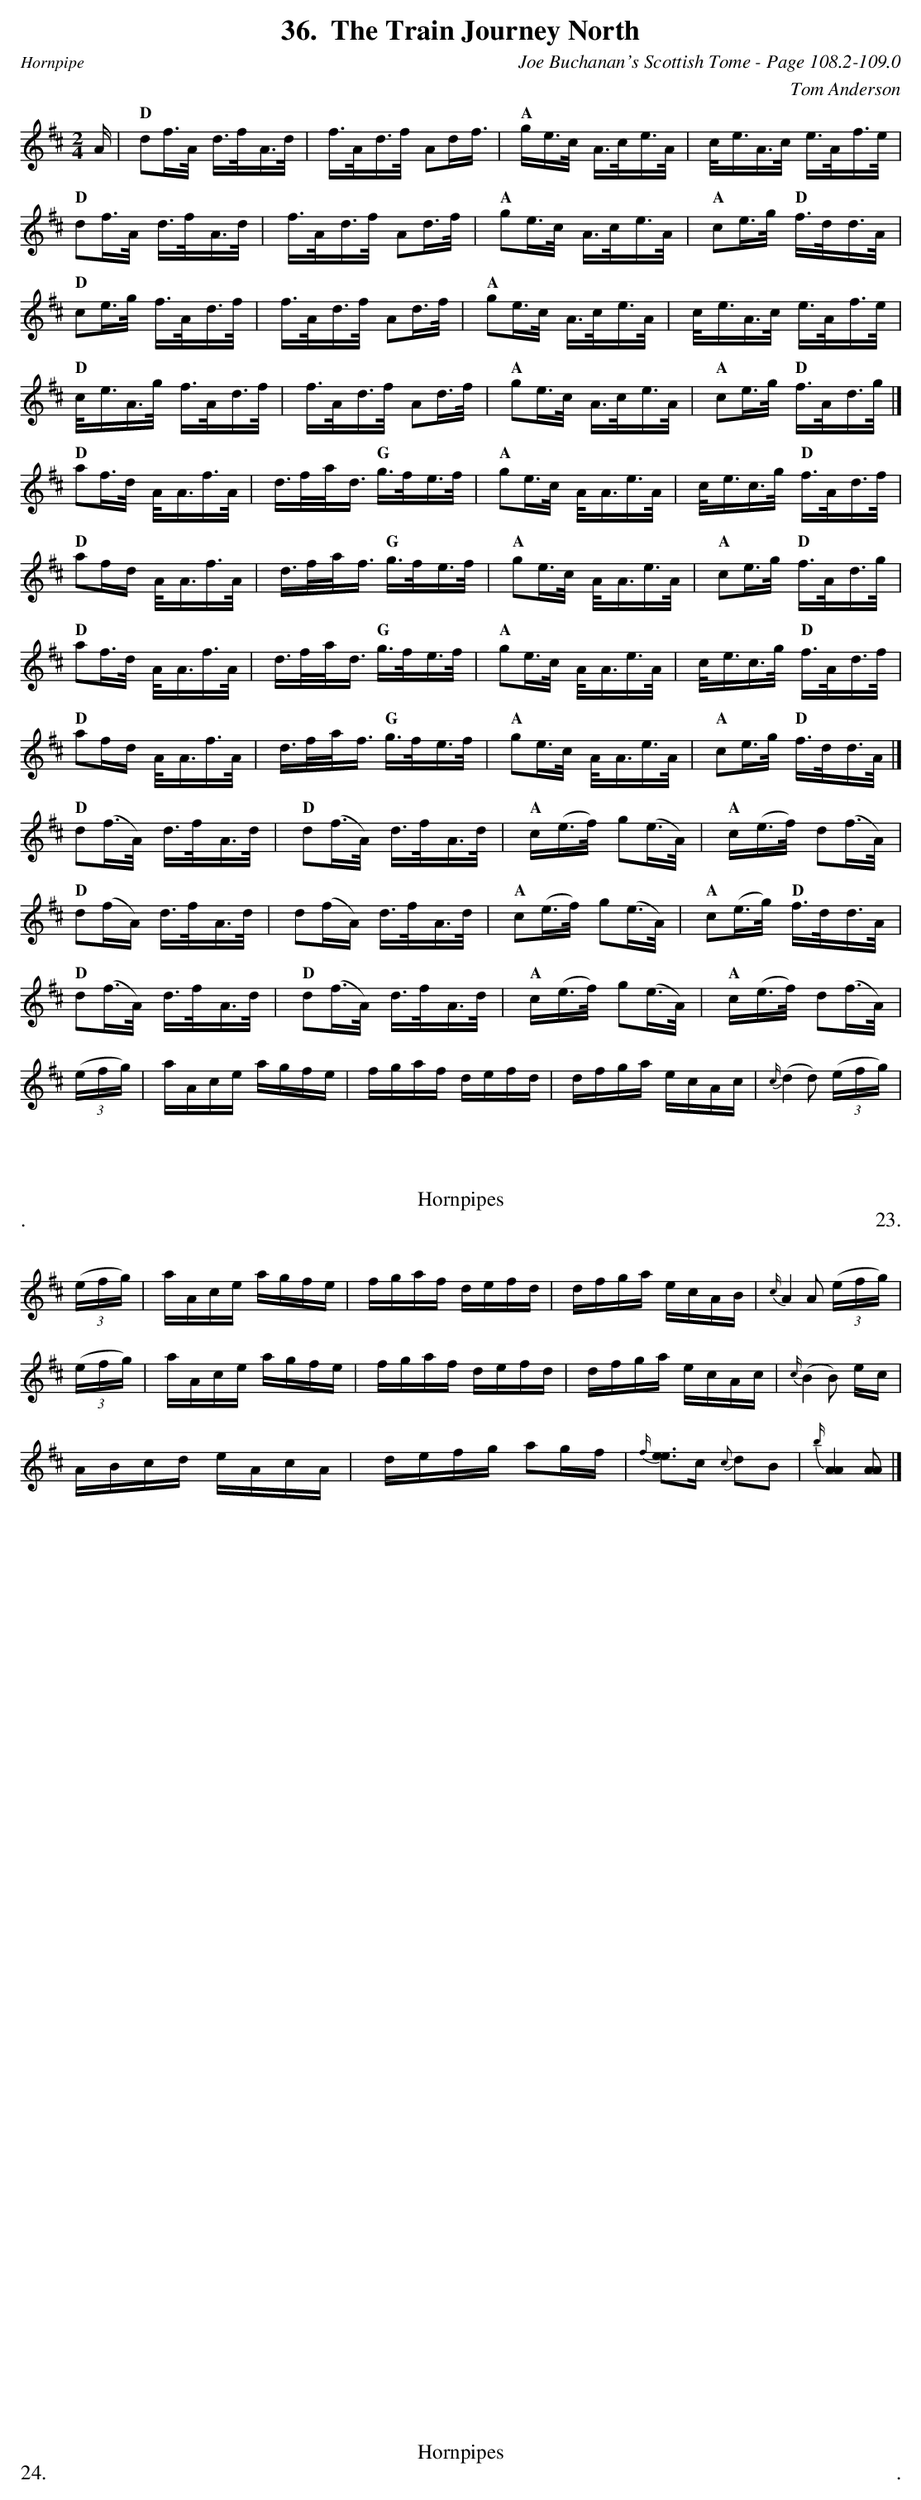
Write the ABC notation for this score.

X:1
T:Train Journey North, The
C:Joe Buchanan's Scottish Tome - Page 108.2-109.0
C:Tom Anderson
L:1/16
M:2/4
K:Dmaj
A | "D"d2f>A d>fA>d | f>Ad>f A2df> | "A"g2e>c A>ce>A | c<eA>c e>Af>e |
"D"d2f>A d>fA>d | f>Ad>f A2d>f | "A"g2e>c A>ce>A | "A"c2e>g "D"f>dd>A |
"D"c2e>g f>Ad>f | f>Ad>f A2d>f | "A"g2e>c A>ce>A | c<eA>c e>Af>e |
"D"c<eA>g f>Ad>f | f>Ad>f A2d>f | "A"g2e>c A>ce>A | "A"c2e>g "D"f>Ad>g |]
"D"a2f>d A<Af>A | d>fa<d "G"g>fe>f | "A"g2e>c A<Ae>A | c<ec>g "D"f>Ad>f |
"D"a2fd A<Af>A | d>fa<f "G"g>fe>f | "A"g2e>c A<Ae>A | "A"c2e>g "D"f>Ad>g |
"D"a2f>d A<Af>A | d>fa<d "G"g>fe>f | "A"g2e>c A<Ae>A | c<ec>g "D"f>Ad>f |
"D"a2fd A<Af>A | d>fa<f "G"g>fe>f | "A"g2e>c A<Ae>A | "A"c2e>g "D"f>dd>A |]
"D"d2(f>A) d>fA>d | "D"d2(f>A) d>fA>d | "A"c(e>f) g2(e>A) | "A"c(e>f) d2(f>A) |
"D"d2(fA) d>fA>d | d2(fA) d>fA>d | "A"c2(e>f) g2(e>A) | "A"c2(e>g) "D"f>dd>A |
"D"d2(f>A) d>fA>d | "D"d2(f>A) d>fA>d | "A"c(e>f) g2(e>A) | "A"c(e>f) d2(f>A) |
((3efg) | aAce agfe | fgaf defd | dfga ecAc | {c/}(d4 d2) ((3efg) |
((3efg) | aAce agfe | fgaf defd | dfga ecAB | {c/}A4 A2 ((3efg) |
((3efg) | aAce agfe | fgaf defd | dfga ecAc | {c/}(B4 B2) ec |
ABcd eAcA | defg a2gf | {f/}[ee]2>c2 {c}d2B2 | {b/}[AA]4 [AA]2 |]
